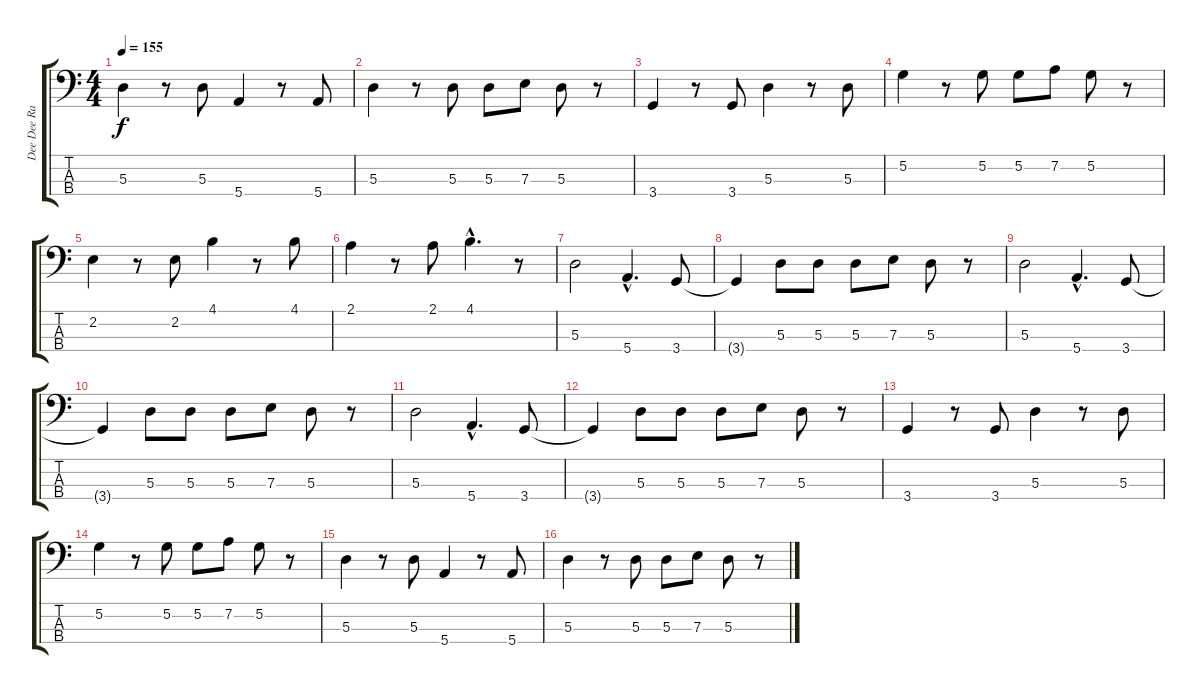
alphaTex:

\track ("Dee Dee Ramone" "Dee Dee Ra") {instrument electricbasspick}
\staff {score tabs}
\tuning (G2 D2 A1 E1) {hide}
\ts (4 4)
\tempo 155
\clef f4
\ks c
5.3.4{dy f} r.8 5.3.8 5.4.4 r.8 5.4.8 |
5.3.4 r.8 5.3.8 5.3.8 7.3.8 5.3.8 r.8 |
3.4.4 r.8 3.4.8 5.3.4 r.8 5.3.8 |
5.2.4 r.8 5.2.8 5.2.8 7.2.8 5.2.8 r.8 |
2.2.4 r.8 2.2.8 4.1.4 r.8 4.1.8 |
2.1.4 r.8 2.1.8 4.1{hac}.4{d} r.8 |
5.3.2 5.4{hac}.4{d} 3.4.8 |
3.4{t}.4 5.3.8 5.3.8 5.3.8 7.3.8 5.3.8 r.8 |
5.3.2 5.4{hac}.4{d} 3.4.8 |
3.4{t}.4 5.3.8 5.3.8 5.3.8 7.3.8 5.3.8 r.8 |
5.3.2 5.4{hac}.4{d} 3.4.8 |
3.4{t}.4 5.3.8 5.3.8 5.3.8 7.3.8 5.3.8 r.8 |
3.4.4 r.8 3.4.8 5.3.4 r.8 5.3.8 |
5.2.4 r.8 5.2.8 5.2.8 7.2.8 5.2.8 r.8 |
5.3.4 r.8 5.3.8 5.4.4 r.8 5.4.8 |
5.3.4 r.8 5.3.8 5.3.8 7.3.8 5.3.8 r.8
